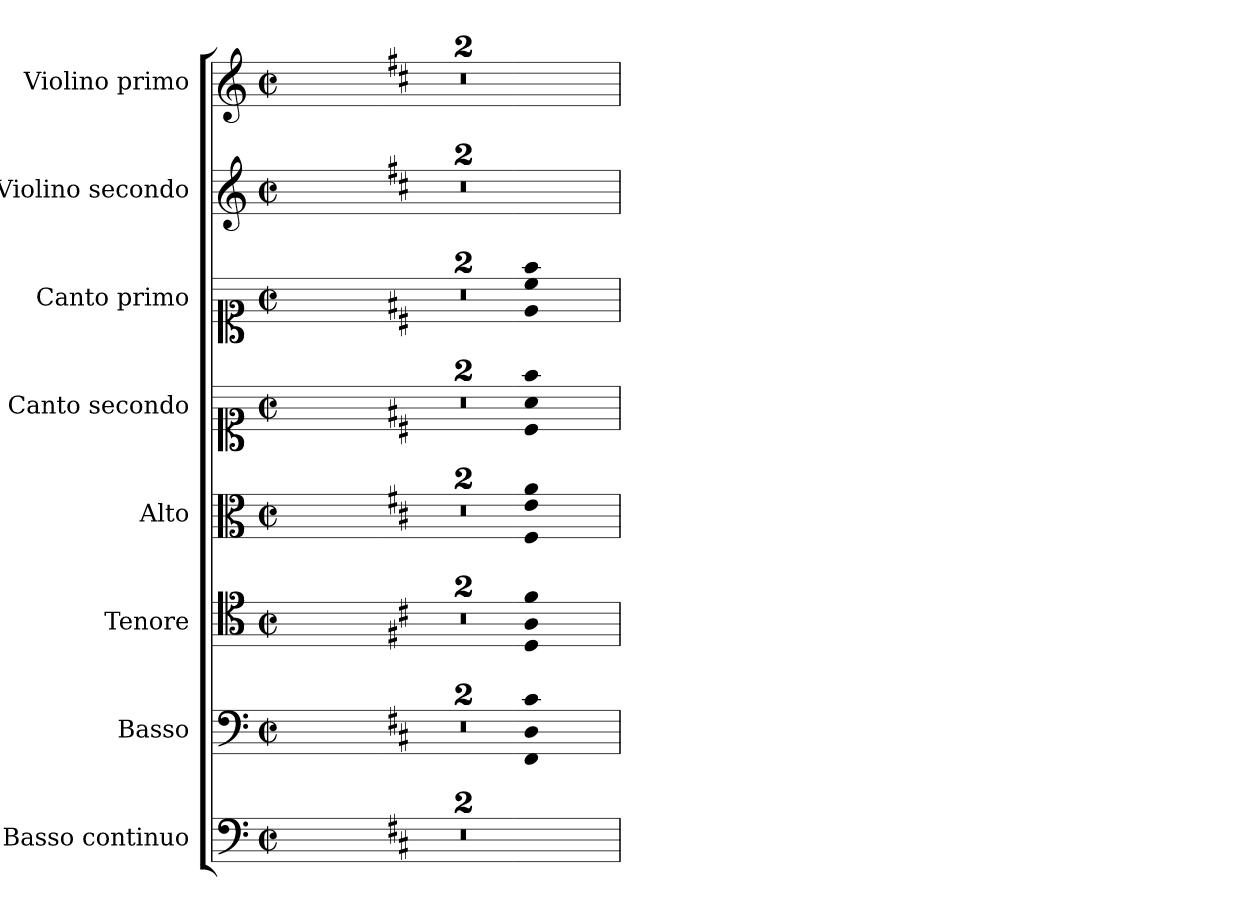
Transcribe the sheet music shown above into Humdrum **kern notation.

**kern	**kern	**kern	**kern	**kern	**kern	**kern	**kern
*part8	*part7	*part6	*part5	*part4	*part3	*part2	*part1
*staff8	*staff7	*staff6	*staff5	*staff4	*staff3	*staff2	*staff1
*I"Basso continuo	*I"Basso	*I"Tenore	*I"Alto	*I"Canto secondo	*I"Canto primo	*I"Violino secondo	*I"Violino primo
*I'BC	*I'B	*I'T	*I'A	*I'C2	*I'C1	*I'V2	*I'V1
*clefF4	*clefF4	*clefC4	*clefC3	*clefC1	*clefC1	*clefG2	*clefG2
*k[]	*k[]	*k[]	*k[]	*k[]	*k[]	*k[]	*k[]
*C:	*C:	*C:	*C:	*C:	*C:	*C:	*C:
*M2/2	*M2/2	*M2/2	*M2/2	*M2/2	*M2/2	*M2/2	*M2/2
*met(c|)	*met(c|)	*met(c|)	*met(c|)	*met(c|)	*met(c|)	*met(c|)	*met(c|)
=1	=1	=1	=1	=1	=1	=1	=1
1ryy	1ryy	1ryy	1ryy	1ryy	1ryy	1ryy	1ryy
=2-	=2-	=2-	=2-	=2-	=2-	=2-	=2-
*k[f#c#]	*k[f#c#]	*k[f#c#]	*k[f#c#]	*k[f#c#]	*k[f#c#]	*k[f#c#]	*k[f#c#]
*D:	*D:	*D:	*D:	*D:	*D:	*D:	*D:
1ryy	1ryy	1ryy	1ryy	1ryy	1ryy	1ryy	1ryy
=3	=3	=3	=3	=3	=3	=3	=3
*	*	*clefGv2	*clefG2	*clefG2	*clefG2	*	*
1ryy	1ryy	1ryy	1ryy	1ryy	1ryy	1ryy	1ryy
=3X1-	=3X1-	=3X1-	=3X1-	=3X1-	=3X1-	=3X1-	=3X1-
!	!LO:N:n=1:head=solid	!	!	!	!	!	!
!	!LO:N:n=2:head=solid	!	!	!	!	!	!
!	!LO:N:n=3:head=solid	!LO:N:n=1:head=solid	!	!	!	!	!
!	!	!LO:N:n=2:head=solid	!	!	!	!	!
!	!	!LO:N:n=3:head=solid	!LO:N:n=1:head=solid	!	!	!	!
!	!	!	!LO:N:n=2:head=solid	!	!	!	!
!	!	!	!LO:N:n=3:head=solid	!LO:N:n=1:head=solid	!	!	!
!	!	!	!	!LO:N:n=2:head=solid	!	!	!
!	!	!	!	!LO:N:n=3:head=solid	!LO:N:n=1:head=solid	!	!
!	!	!	!	!	!LO:N:n=2:head=solid	!	!
!	!	!	!	!	!LO:N:n=3:head=solid	!	!
1ryy	1FF#! 1D! 1c#!	1D! 1A! 1f#!	1F#! 1e! 1a!	1c#! 1a! 1ff#!	1e! 1cc#! 1ff#!	1ryy	1ryy
=	=	=	=	=	=	=	=
*-	*-	*-	*-	*-	*-	*-	*-
